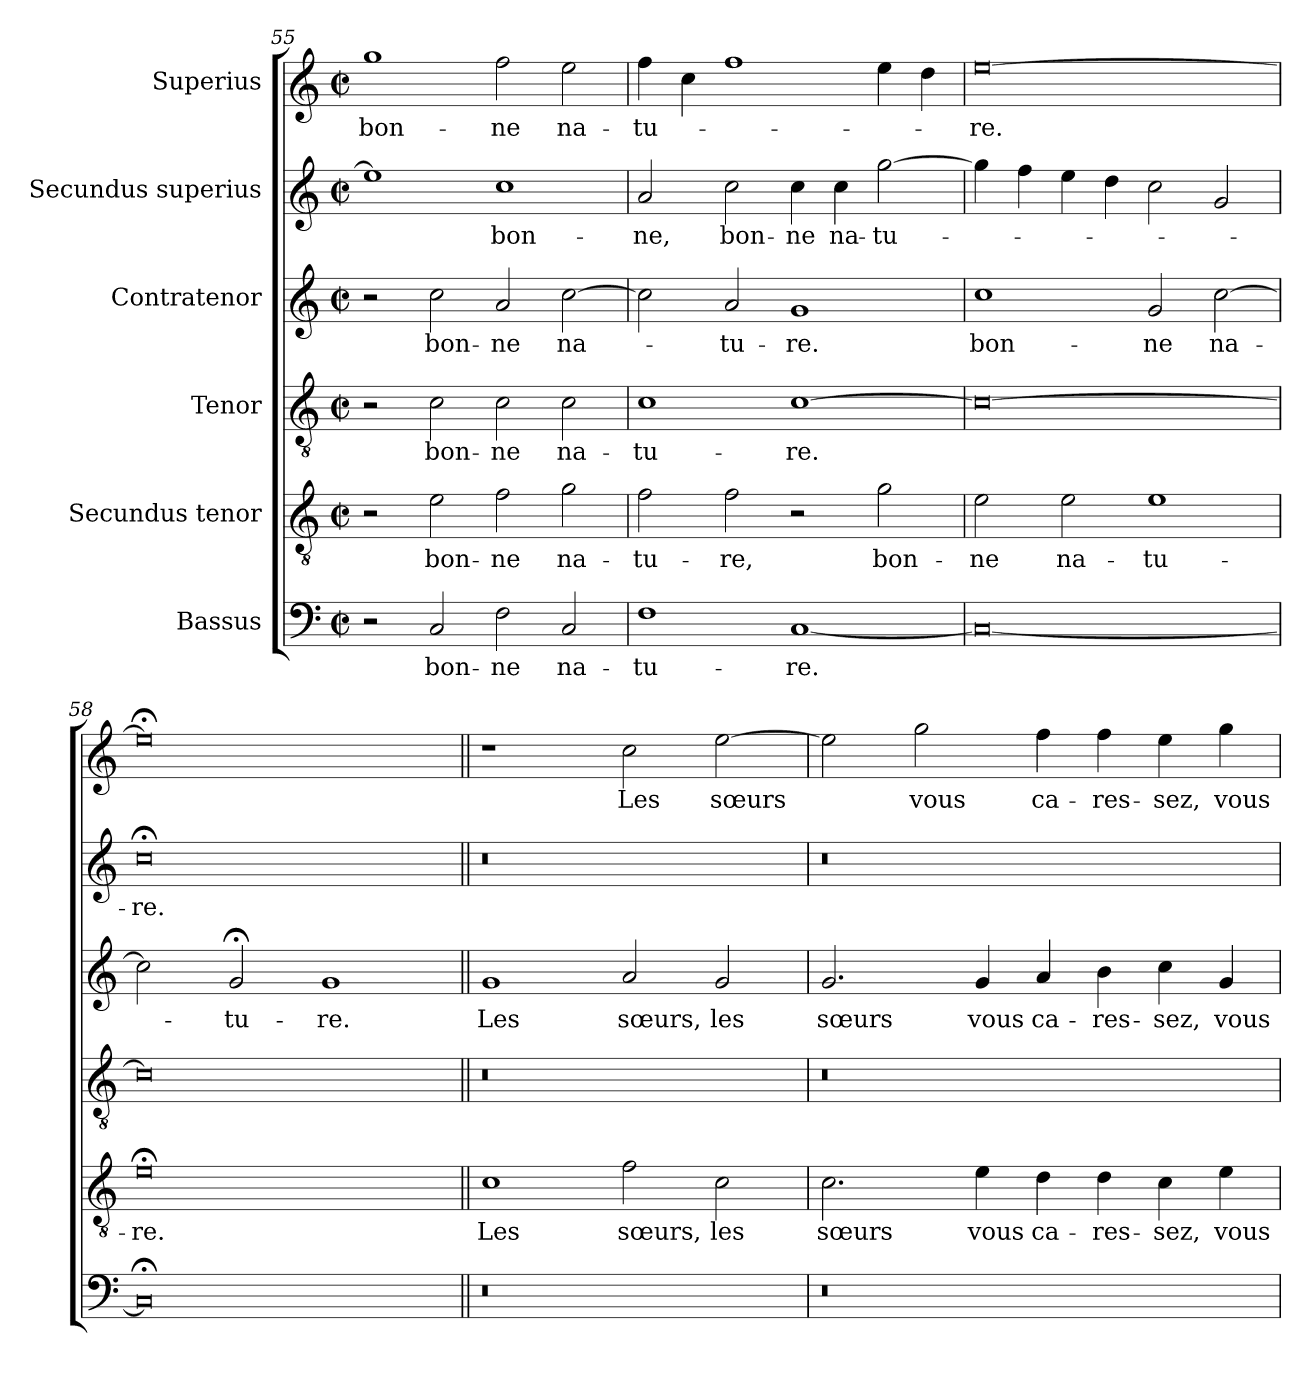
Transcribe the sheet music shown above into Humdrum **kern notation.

**kern	**text	**kern	**text	**kern	**text	**kern	**text	**kern	**text	**kern	**text
*part6	*part6	*part5	*part5	*part4	*part4	*part3	*part3	*part2	*part2	*part1	*part1
*staff6	*staff6	*staff5	*staff5	*staff4	*staff4	*staff3	*staff3	*staff2	*staff2	*staff1	*staff1
*I"Bassus	*	*I"Secundus tenor	*	*I"Tenor	*	*I"Contratenor	*	*I"Secundus superius	*	*I"Superius	*
*clefF4	*	*clefGv2	*	*clefGv2	*	*clefG2	*	*clefG2	*	*clefG2	*
*k[]	*	*k[]	*	*k[]	*	*k[]	*	*k[]	*	*k[]	*
*C:	*	*C:	*	*C:	*	*C:	*	*C:	*	*C:	*
*M2/2	*	*M2/2	*	*M2/2	*	*M2/2	*	*M2/2	*	*M2/2	*
*met(c|)	*	*met(c|)	*	*met(c|)	*	*met(c|)	*	*met(c|)	*	*met(c|)	*
=55	=55	=55	=55	=55	=55	=55	=55	=55	=55	=55	=55
2r	.	2r	.	2r	.	2r	.	1ee\]	.	1gg\	bon-
2C/	bon-	2e\	bon-	2c\	bon-	2cc\	bon-	.	.	.	.
2F\	-ne	2f\	-ne	2c\	-ne	2a/	-ne	1cc\	bon-	2ff\	-ne
2C/	na-	2g\	na-	2c\	na-	[2cc\	na-	.	.	2ee\	na-
=56	=56	=56	=56	=56	=56	=56	=56	=56	=56	=56	=56
1F\	-tu-	2f\	-tu-	1c\	-tu-	2cc\]	.	2a/	-ne,	4ff\	-tu-
.	.	.	.	.	.	.	.	.	.	4cc\	.
.	.	2f\	-re,	.	.	2a/	-tu-	2cc\	bon-	1ff\	.
[1C/	-re.	2r	.	[1c\	-re.	1g/	-re.	4cc\	-ne	.	.
.	.	.	.	.	.	.	.	4cc\	na-	.	.
.	.	2g\	bon-	.	.	.	.	[2gg\	-tu-	4ee\	.
.	.	.	.	.	.	.	.	.	.	4dd\	.
!!LO:PB:g=z
=57	=57	=57	=57	=57	=57	=57	=57	=57	=57	=57	=57
0C/_	.	2e\	-ne	0c\_	.	1cc\	bon-	4gg\]	.	[0ee\	-re.
.	.	.	.	.	.	.	.	4ff\	.	.	.
.	.	2e\	na-	.	.	.	.	4ee\	.	.	.
.	.	.	.	.	.	.	.	4dd\	.	.	.
.	.	1e\	-tu-	.	.	2g/	-ne	2cc\	.	.	.
.	.	.	.	.	.	[2cc\	na-	2g/	.	.	.
=58	=58	=58	=58	=58	=58	=58	=58	=58	=58	=58	=58
0C;</]	.	0e;<\	-re.	0c\]	.	2cc\]	.	0cc;<\	-re.	0ee;<\]	.
.	.	.	.	.	.	2g;</	-tu-	.	.	.	.
.	.	.	.	.	.	1g/	-re.	.	.	.	.
=59||	=59||	=59||	=59||	=59||	=59||	=59||	=59||	=59||	=59||	=59||	=59||
!LO:N:vis=0	!	!	!	!LO:N:vis=0	!	!	!	!LO:N:vis=0	!	!	!
1r	.	1c\	Les	1r	.	1g/	Les	1r	.	1r	.
1ryy	.	2f\	sœurs,	1ryy	.	2a/	sœurs,	1ryy	.	2cc\	Les
.	.	2c\	les	.	.	2g/	les	.	.	[2ee\	sœurs
=60	=60	=60	=60	=60	=60	=60	=60	=60	=60	=60	=60
!LO:N:vis=0	!	!	!	!LO:N:vis=0	!	!	!	!LO:N:vis=0	!	!	!
1r	.	2.c\	sœurs	1r	.	2.g/	sœurs	1r	.	2ee\]	.
.	.	.	.	.	.	.	.	.	.	2gg\	vous
.	.	4e\	vous	.	.	4g/	vous	.	.	.	.
1ryy	.	4d\	ca-	1ryy	.	4a/	ca-	1ryy	.	4ff\	ca-
.	.	4d\	-res-	.	.	4b\	-res-	.	.	4ff\	-res-
.	.	4c\	-sez,	.	.	4cc\	-sez,	.	.	4ee\	-sez,
.	.	4e\	vous	.	.	4g/	vous	.	.	4gg\	vous
=	=	=	=	=	=	=	=	=	=	=	=
*-	*-	*-	*-	*-	*-	*-	*-	*-	*-	*-	*-
